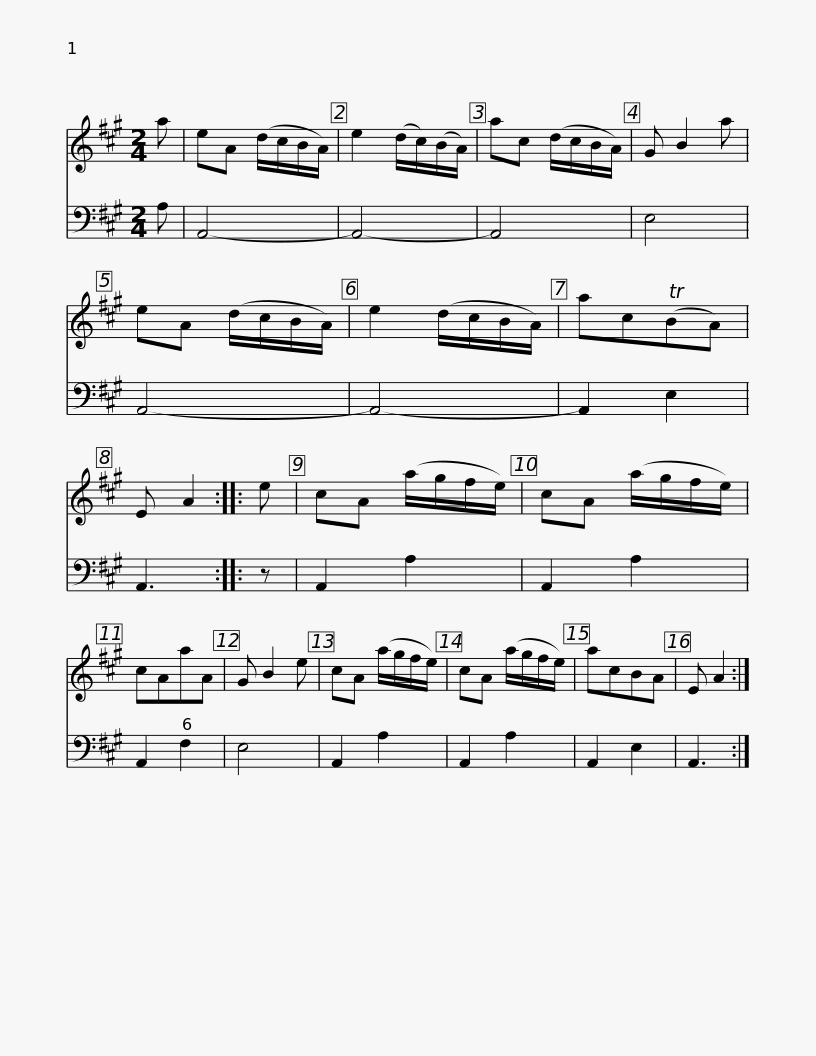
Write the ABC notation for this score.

X:1
%%score 1 2
L:1/8
M:2/4
I:linebreak $
K:A
V:1 treble
V:2 bass
V:1
 a | eA (d/c/B/A/) | e2 (d/c/)(B/A/) | ac (d/c/B/A/) | G B2 a | %5
 eA (d/c/B/A/) | e2 (d/c/B/A/) | ac(TBA) | E A2 :: e |$ %10
 cA (a/g/f/e/) | cA (a/g/f/e/) | cAaA | G B2 e | cA (a/g/f/e/) | %15
 cA (a/g/f/e/) | acBA | E A2 :| %18
V:2
 A, | A,,4- | A,,4- | A,,4 | E,4 | %5
 A,,4- | A,,4- | A,,2 E,2 | A,,3 :: z |$ %10
 A,,2 A,2 | A,,2 A,2 | A,,2 F,2 | E,4 | A,,2 A,2 | %15
 A,,2 A,2 | A,,2 E,2 | A,,3 :| %18
